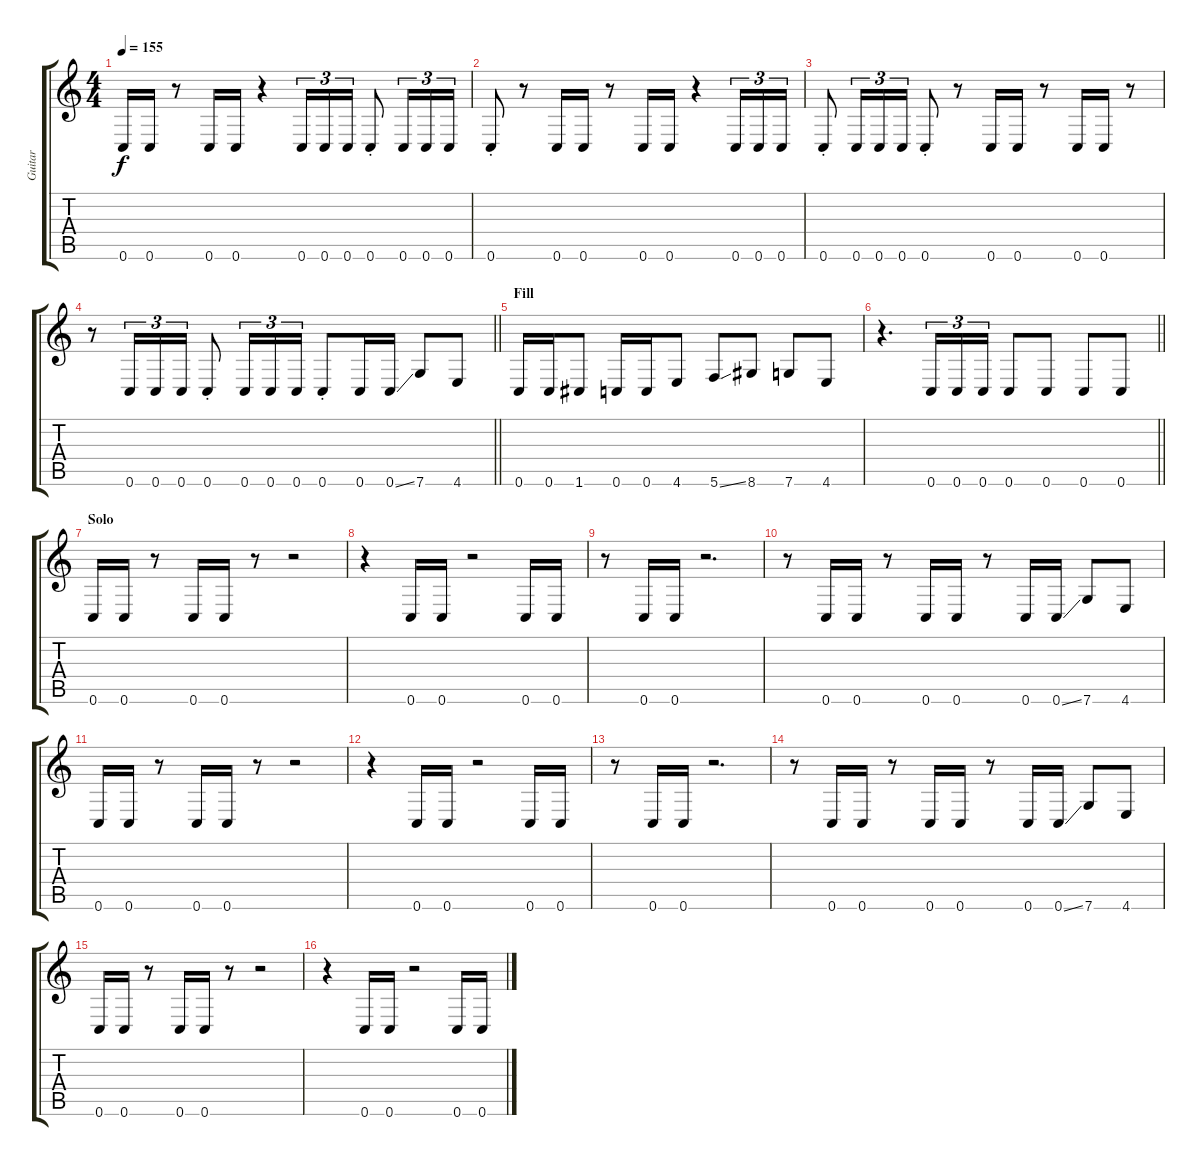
\track ("Guitar" "Guitar") {instrument distortionguitar}
\staff {score tabs}
\tuning (D4 A3 F3 C3 G2 C2) {hide}
\ts (4 4)
\tempo 155
\clef g2
\ks c
0.6.16{dy f} 0.6.16 r.8 0.6.16 0.6.16 r.4 0.6.16{tu (3 2)} 0.6.16{tu (3 2)} 0.6.16{tu (3 2)} 0.6{st}.8 0.6.16{tu (3 2)} 0.6.16{tu (3 2)} 0.6.16{tu (3 2)} |
0.6{st}.8 r.8 0.6.16 0.6.16 r.8 0.6.16 0.6.16 r.4 0.6.16{tu (3 2)} 0.6.16{tu (3 2)} 0.6.16{tu (3 2)} |
0.6{st}.8 0.6.16{tu (3 2)} 0.6.16{tu (3 2)} 0.6.16{tu (3 2)} 0.6{st}.8 r.8 0.6.16 0.6.16 r.8 0.6.16 0.6.16 r.8 |
\barLineRight lightlight
r.8 0.6.16{tu (3 2)} 0.6.16{tu (3 2)} 0.6.16{tu (3 2)} 0.6{st}.8 0.6.16{tu (3 2)} 0.6.16{tu (3 2)} 0.6.16{tu (3 2)} 0.6{st}.8 0.6.16 0.6{ss}.16 7.6.8 4.6.8 |
\section ("" "Fill")
0.6.16 0.6.16 1.6.8 0.6.16 0.6.16 4.6.8 5.6{ss}.8 8.6.8 7.6.8 4.6.8 |
\barLineRight lightlight
r.4{d} 0.6.16{tu (3 2)} 0.6.16{tu (3 2)} 0.6.16{tu (3 2)} 0.6.8 0.6.8 0.6.8 0.6.8 |
\section ("" "Solo")
0.6.16 0.6.16 r.8 0.6.16 0.6.16 r.8 r.2 |
r.4 0.6.16 0.6.16 r.2 0.6.16 0.6.16 |
r.8 0.6.16 0.6.16 r.2{d} |
r.8 0.6.16 0.6.16 r.8 0.6.16 0.6.16 r.8 0.6.16 0.6{ss}.16 7.6.8 4.6.8 |
0.6.16 0.6.16 r.8 0.6.16 0.6.16 r.8 r.2 |
r.4 0.6.16 0.6.16 r.2 0.6.16 0.6.16 |
r.8 0.6.16 0.6.16 r.2{d} |
r.8 0.6.16 0.6.16 r.8 0.6.16 0.6.16 r.8 0.6.16 0.6{ss}.16 7.6.8 4.6.8 |
0.6.16 0.6.16 r.8 0.6.16 0.6.16 r.8 r.2 |
r.4 0.6.16 0.6.16 r.2 0.6.16 0.6.16
